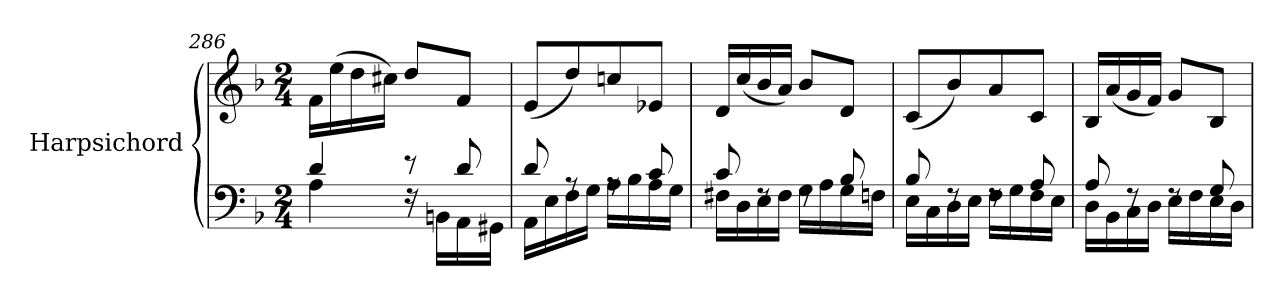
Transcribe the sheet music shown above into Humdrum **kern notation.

**kern	**kern
*part1	*part1
*staff2	*staff1
*I"Harpsichord	*
*I'Hch.	*
*clefF4	*clefG2
*k[b-]	*k[b-]
*M2/4	*M2/4
=286	=286
*^	*
4d/	4A\	16f\LL
.	.	(>16ee\
.	.	16dd\
.	.	16cc#X\JJ)
8r	16rF	8dd/L
.	16BBn\LL	.
8d/	16AA\	8f/J
.	16GG#X\JJ	.
=287	=287	=287
8d/	16AA\LL	(<8e/L
.	16E\	.
8rA	16F\	8dd/)
.	16G\JJ	.
8rA	16A\LL	8ccn/
.	16B-\	.
8c/	16A\	8e-X/J
.	16G\JJ	.
=288	=288	=288
8c/	16F#X\LL	16d/LL
.	16D\	(<16cc/
8rF	16E\	16b-/
.	16F#\JJ	16a/JJ)
8rF	16G\LL	8b-/L
.	16A\	.
8B-/	16G\	8d/J
.	16Fn\JJ	.
=289	=289	=289
8B-/	16E\LL	(<8c/L
.	16C\	.
8rF	16D\	8b-/)
.	16E\JJ	.
8rF	16F\LL	8a/
.	16G\	.
8A/	16F\	8c/J
.	16E\JJ	.
!!LO:LB:g=z
=290	=290	=290
8A/	16D\LL	16B-/LL
.	16BB-\	(<16a/
8rF	16C\	16g/
.	16D\JJ	16f/JJ)
8rF	16E\LL	8g/L
.	16F\	.
8G/	16E\	8B-/J
.	16D\JJ	.
*v	*v	*
=	=
*-	*-
